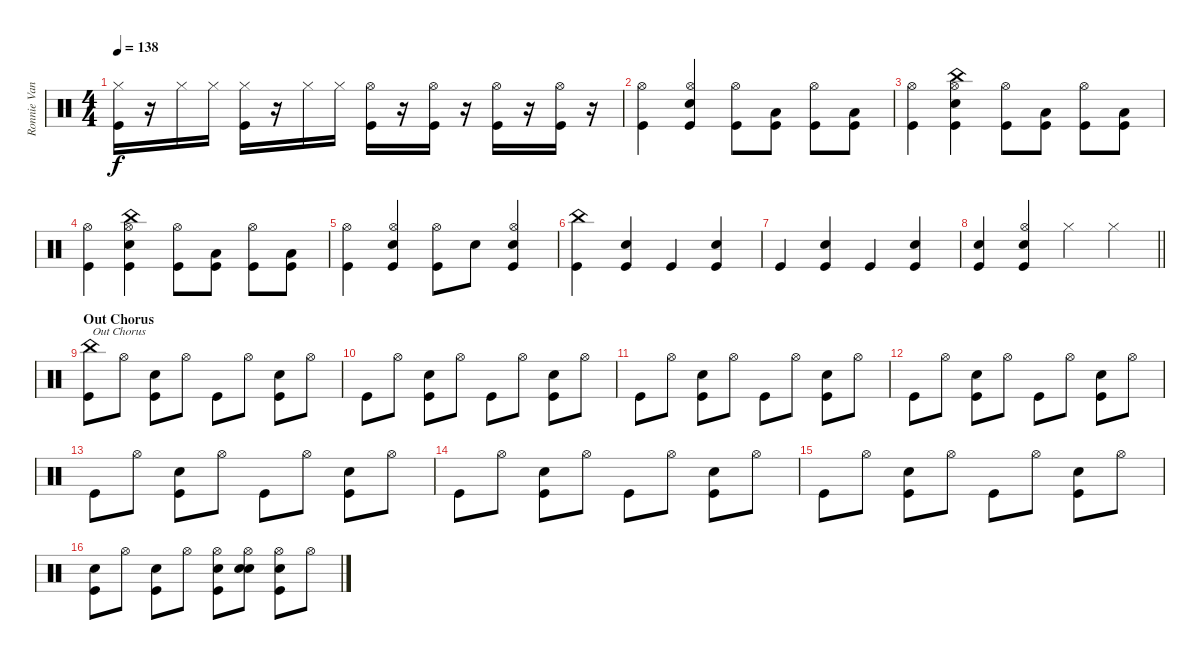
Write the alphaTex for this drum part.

\track ("Ronnie Vannucci Jr.'s drums" "Ronnie Van") {instrument percussion}
\staff {score}
\articulation defaults
\ts (4 4)
\tempo 138
\clef neutral
\ks c
("Hi-Hat (closed)" "Kick (hit)").16{dy f} r.16 "Hi-Hat (closed)".16 "Hi-Hat (closed)".16 ("Hi-Hat (closed)" "Kick (hit)").16 r.16 "Hi-Hat (closed)".16 "Hi-Hat (closed)".16 ("Hi-Hat (open)" "Kick (hit)").16 r.16 ("Hi-Hat (open)" "Kick (hit)").16 r.16 ("Hi-Hat (open)" "Kick (hit)").16 r.16 ("Hi-Hat (open)" "Kick (hit)").16 r.16 |
("Hi-Hat (open)" "Kick (hit)").4 ("Hi-Hat (open)" "Snare (hit) 2" "Kick (hit)").4 ("Hi-Hat (open)" "Kick (hit)").8 ("Low Tom (hit)" "Kick (hit)").8 ("Hi-Hat (open)" "Kick (hit)").8 ("Low Tom (hit)" "Kick (hit)").8 |
("Hi-Hat (open)" "Kick (hit)").4 ("China (hit)" "Hi-Hat (open)" "Snare (hit) 2" "Kick (hit)").4 ("Hi-Hat (open)" "Kick (hit)").8 ("Low Tom (hit)" "Kick (hit)").8 ("Hi-Hat (open)" "Kick (hit)").8 ("Low Tom (hit)" "Kick (hit)").8 |
("Hi-Hat (open)" "Kick (hit)").4 ("China (hit)" "Hi-Hat (open)" "Snare (hit) 2" "Kick (hit)").4 ("Hi-Hat (open)" "Kick (hit)").8 ("Low Tom (hit)" "Kick (hit)").8 ("Hi-Hat (open)" "Kick (hit)").8 ("Low Tom (hit)" "Kick (hit)").8 |
("Hi-Hat (open)" "Kick (hit)").4 ("Hi-Hat (open)" "Snare (hit) 2" "Kick (hit)").4 ("Hi-Hat (open)" "Kick (hit)").8 "Snare (hit) 2".8 ("Hi-Hat (open)" "Snare (hit) 2" "Kick (hit)").4 |
("China (hit)" "Kick (hit)").4 ("Snare (hit) 2" "Kick (hit)").4 "Kick (hit)".4 ("Snare (hit) 2" "Kick (hit)").4 |
"Kick (hit)".4 ("Snare (hit) 2" "Kick (hit)").4 "Kick (hit)".4 ("Snare (hit) 2" "Kick (hit)").4 |
\barLineRight lightlight
("Snare (hit) 2" "Kick (hit)").4 ("Hi-Hat (open)" "Snare (hit) 2" "Kick (hit)").4 "Hi-Hat (closed)".4 "Hi-Hat (closed)".4 |
\section ("" "Out Chorus")
("China (hit)" "Kick (hit)").8{txt "Out Chorus"} "Hi-Hat (open)".8 ("Snare (hit) 2" "Kick (hit)").8 "Hi-Hat (open)".8 "Kick (hit)".8 "Hi-Hat (open)".8 ("Snare (hit) 2" "Kick (hit)").8 "Hi-Hat (open)".8 |
"Kick (hit)".8 "Hi-Hat (open)".8 ("Snare (hit) 2" "Kick (hit)").8 "Hi-Hat (open)".8 "Kick (hit)".8 "Hi-Hat (open)".8 ("Snare (hit) 2" "Kick (hit)").8 "Hi-Hat (open)".8 |
"Kick (hit)".8 "Hi-Hat (open)".8 ("Snare (hit) 2" "Kick (hit)").8 "Hi-Hat (open)".8 "Kick (hit)".8 "Hi-Hat (open)".8 ("Snare (hit) 2" "Kick (hit)").8 "Hi-Hat (open)".8 |
"Kick (hit)".8 "Hi-Hat (open)".8 ("Snare (hit) 2" "Kick (hit)").8 "Hi-Hat (open)".8 "Kick (hit)".8 "Hi-Hat (open)".8 ("Snare (hit) 2" "Kick (hit)").8 "Hi-Hat (open)".8 |
"Kick (hit)".8 "Hi-Hat (open)".8 ("Snare (hit) 2" "Kick (hit)").8 "Hi-Hat (open)".8 "Kick (hit)".8 "Hi-Hat (open)".8 ("Snare (hit) 2" "Kick (hit)").8 "Hi-Hat (open)".8 |
"Kick (hit)".8 "Hi-Hat (open)".8 ("Snare (hit) 2" "Kick (hit)").8 "Hi-Hat (open)".8 "Kick (hit)".8 "Hi-Hat (open)".8 ("Snare (hit) 2" "Kick (hit)").8 "Hi-Hat (open)".8 |
"Kick (hit)".8 "Hi-Hat (open)".8 ("Snare (hit) 2" "Kick (hit)").8 "Hi-Hat (open)".8 "Kick (hit)".8 "Hi-Hat (open)".8 ("Snare (hit) 2" "Kick (hit)").8 "Hi-Hat (open)".8 |
("Snare (hit) 2" "Kick (hit)").8 "Hi-Hat (open)".8 ("Snare (hit) 2" "Kick (hit)").8 "Hi-Hat (open)".8 ("Hi-Hat (open)" "Snare (hit) 2" "Kick (hit)").8 ("Hi-Hat (open)" "Snare (hit) 2" "Snare (hit) 2").8 ("Hi-Hat (open)" "Snare (hit) 2" "Kick (hit)").8 "Hi-Hat (open)".8
